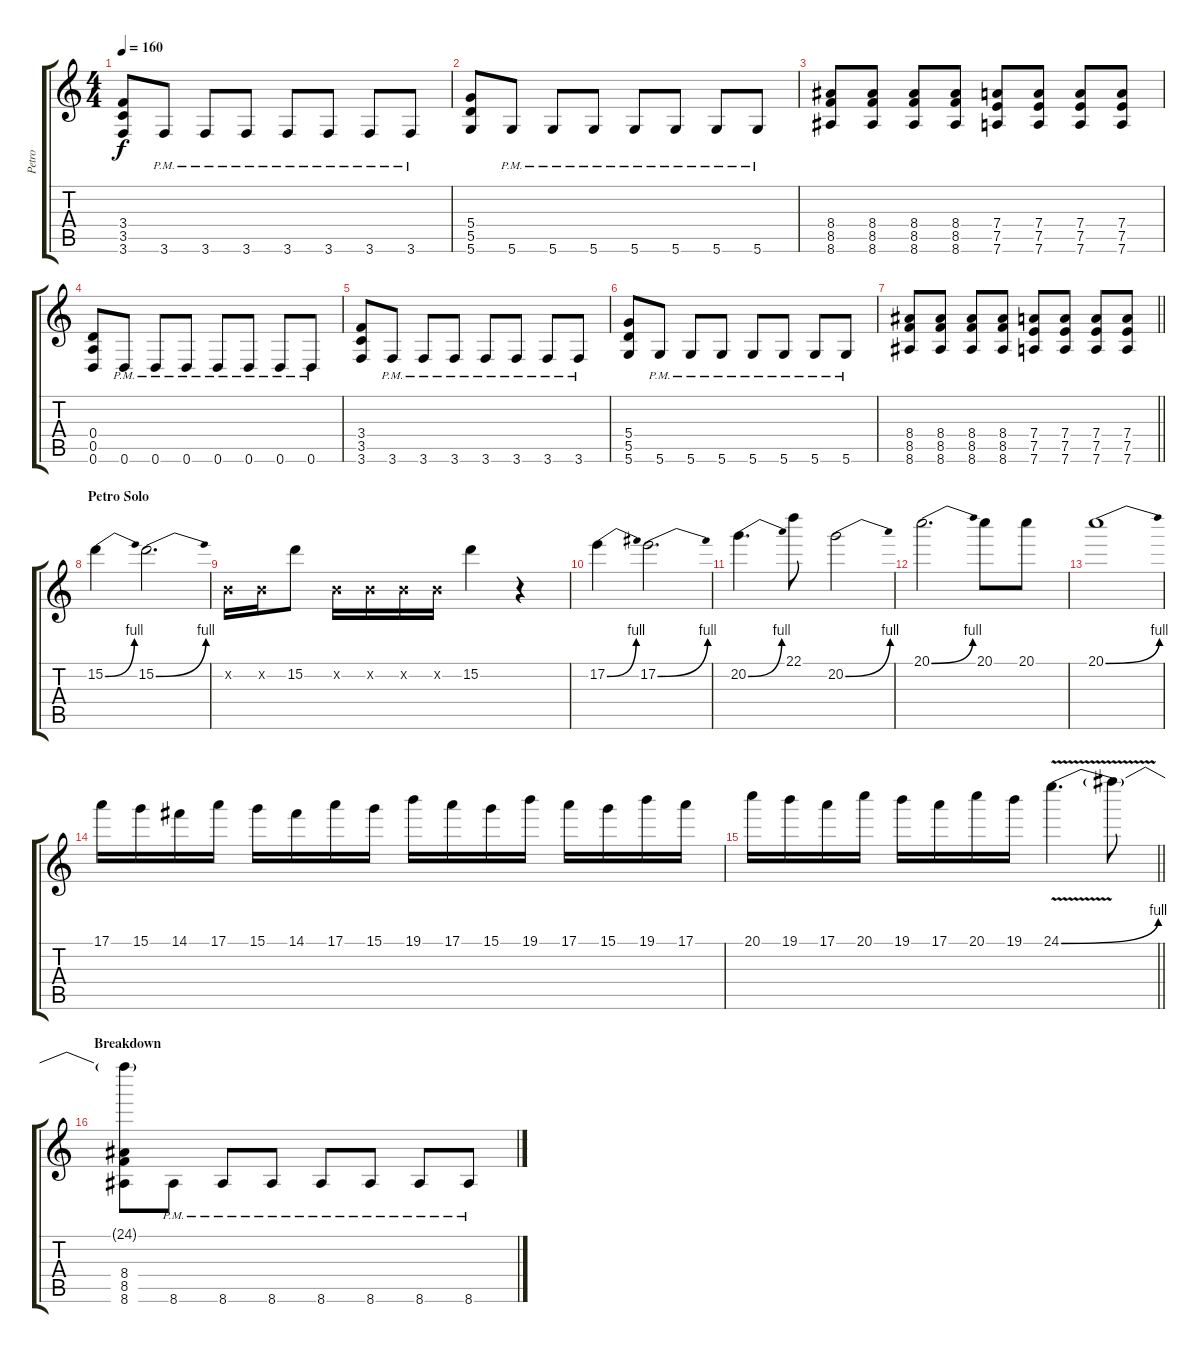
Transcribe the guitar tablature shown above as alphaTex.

\track ("Petro" "Petro") {instrument electricguitarclean}
\staff {score tabs}
\tuning (E4 B3 G3 D3 A2 D2) {hide}
\ts (4 4)
\tempo 160
\clef g2
\ks c
(3.4 3.5 3.6).8{dy f} 3.6{pm}.8 3.6{pm}.8 3.6{pm}.8 3.6{pm}.8 3.6{pm}.8 3.6{pm}.8 3.6{pm}.8 |
(5.4 5.5 5.6).8 5.6{pm}.8 5.6{pm}.8 5.6{pm}.8 5.6{pm}.8 5.6{pm}.8 5.6{pm}.8 5.6{pm}.8 |
(8.4 8.5 8.6).8 (8.4 8.5 8.6).8 (8.4 8.5 8.6).8 (8.4 8.5 8.6).8 (7.4 7.5 7.6).8 (7.4 7.5 7.6).8 (7.4 7.5 7.6).8 (7.4 7.5 7.6).8 |
(0.4 0.5 0.6).8 0.6{pm}.8 0.6{pm}.8 0.6{pm}.8 0.6{pm}.8 0.6{pm}.8 0.6{pm}.8 0.6{pm}.8 |
(3.4 3.5 3.6).8 3.6{pm}.8 3.6{pm}.8 3.6{pm}.8 3.6{pm}.8 3.6{pm}.8 3.6{pm}.8 3.6{pm}.8 |
(5.4 5.5 5.6).8 5.6{pm}.8 5.6{pm}.8 5.6{pm}.8 5.6{pm}.8 5.6{pm}.8 5.6{pm}.8 5.6{pm}.8 |
\barLineRight lightlight
(8.4 8.5 8.6).8 (8.4 8.5 8.6).8 (8.4 8.5 8.6).8 (8.4 8.5 8.6).8 (7.4 7.5 7.6).8 (7.4 7.5 7.6).8 (7.4 7.5 7.6).8 (7.4 7.5 7.6).8 |
\section ("" "Petro Solo")
15.2{be (bend 0 0 60 4)}.4{instrument electricguitarclean} 15.2{be (bend 0 0 60 4)}.2{d} |
0.2{x}.16 0.2{x}.16 15.2.8 0.2{x}.16 0.2{x}.16 0.2{x}.16 0.2{x}.16 15.2.4 r.4 |
17.2{be (bend 0 0 60 4)}.4 17.2{be (bend 0 0 60 4)}.2{d} |
20.2{be (bend 0 0 60 4)}.4{d} 22.1.8 20.2{be (bend 0 0 60 4)}.2 |
20.1{be (bend 0 0 60 4)}.2{d} 20.1.8 20.1.8 |
20.1{be (bend 0 0 60 4)}.1 |
17.1.16 15.1.16 14.1.16 17.1.16 15.1.16 14.1.16 17.1.16 15.1.16 19.1.16 17.1.16 15.1.16 19.1.16 17.1.16 15.1.16 19.1.16 17.1.16 |
\barLineRight lightlight
20.1.16 19.1.16 17.1.16 20.1.16 19.1.16 17.1.16 20.1.16 19.1.16 24.1{be (bend 0 0 60 4) v}.4{d} 24.1{t}.8 |
\section ("" "Breakdown")
(24.1{t} 8.4 8.5 8.6).8{instrument electricguitarclean} 8.6{pm}.8 8.6{pm}.8 8.6{pm}.8 8.6{pm}.8 8.6{pm}.8 8.6{pm}.8 8.6{pm}.8
